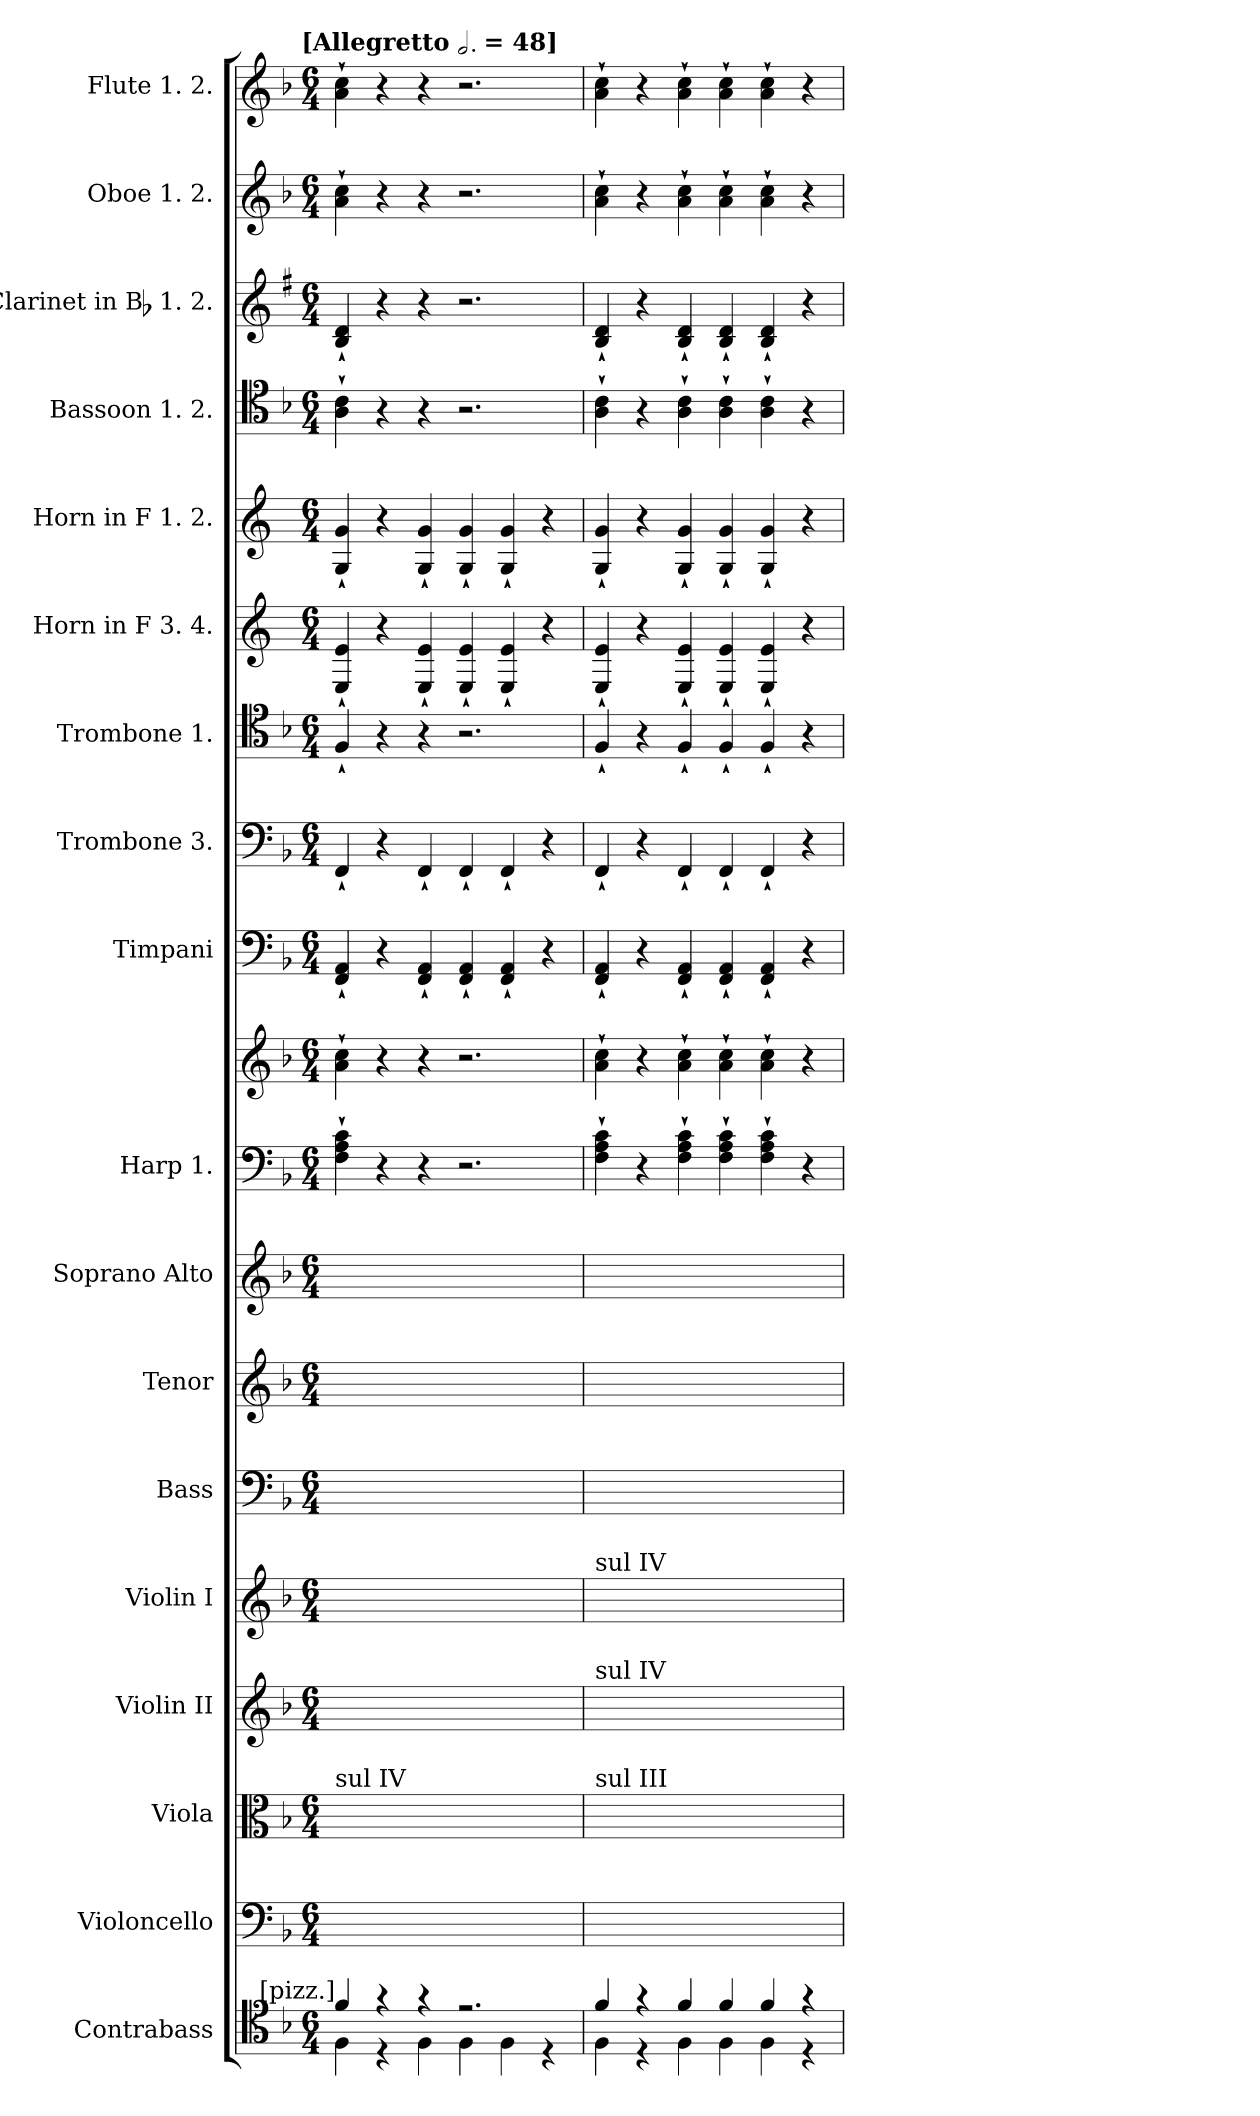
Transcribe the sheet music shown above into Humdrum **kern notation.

**kern	**kern	**kern	**kern	**kern	**kern	**kern	**kern	**kern	**kern	**kern	**kern	**kern	**kern	**kern	**kern	**kern	**kern	**kern
*part18	*part17	*part16	*part15	*part14	*part13	*part12	*part11	*part10	*part10	*part9	*part8	*part7	*part6	*part5	*part4	*part3	*part2	*part1
*staff19	*staff18	*staff17	*staff16	*staff15	*staff14	*staff13	*staff12	*staff11	*staff10	*staff9	*staff8	*staff7	*staff6	*staff5	*staff4	*staff3	*staff2	*staff1
*I"Contrabass	*I"Violoncello	*I"Viola	*I"Violin II	*I"Violin I	*I"Bass	*I"Tenor	*I"Soprano Alto	*I"Harp 1.	*	*I"Timpani	*I"Trombone 3.	*I"Trombone 1.	*I"Horn in F 3. 4.	*I"Horn in F 1. 2.	*I"Bassoon 1. 2.	*I"Clarinet in Bb 1. 2.	*I"Oboe 1. 2.	*I"Flute 1. 2.
*I'Cb.	*I'Vc.	*I'Vla.	*I'Vln. II	*I'Vln. I	*I'B.	*I'T.	*I'S.	*I'Hp.	*	*I'Timp.	*I'Tbn.	*I'Tbn.	*I'Hn.	*I'Hn.	*I'Bsn.	*I'Cl.	*I'Ob.	*I'Fl.
*clefC4	*clefF4	*clefC3	*clefG2	*clefG2	*clefF4	*clefG2	*clefG2	*clefF4	*clefG2	*clefF4	*clefF4	*clefC4	*clefG2	*clefG2	*clefC4	*clefG2	*clefG2	*clefG2
*ITrd7c12	*	*	*	*	*	*ITrd7c12	*	*	*	*	*	*	*ITrd4c7	*ITrd4c7	*	*ITrd1c2	*	*
*k[b-]	*k[b-]	*k[b-]	*k[b-]	*k[b-]	*k[b-]	*k[b-]	*k[b-]	*k[b-]	*k[b-]	*k[b-]	*k[b-]	*k[b-]	*k[b-]	*k[b-]	*k[b-]	*k[b-]	*k[b-]	*k[b-]
*F:	*F:	*F:	*F:	*F:	*F:	*F:	*F:	*F:	*F:	*F:	*F:	*F:	*F:	*F:	*F:	*F:	*F:	*F:
!!LO:TX:omd:t=[Allegretto [half-dot] = 48]
*M6/4	*M6/4	*M6/4	*M6/4	*M6/4	*M6/4	*M6/4	*M6/4	*M6/4	*M6/4	*M6/4	*M6/4	*M6/4	*M6/4	*M6/4	*M6/4	*M6/4	*M6/4	*M6/4
*MM48	*MM48	*MM48	*MM48	*MM48	*MM48	*MM48	*MM48	*MM48	*MM48	*MM48	*MM48	*MM48	*MM48	*MM48	*MM48	*MM48	*MM48	*MM48
=1	=1	=1	=1	=1	=1	=1	=1	=1	=1	=1	=1	=1	=1	=1	=1	=1	=1	=1
*^	*	*	*	*	*	*	*	*	*	*	*	*	*	*	*	*	*	*
!	!	!	!LO:TX:a:t=sul IV	!	!	!	!	!	!	!	!	!	!	!	!	!	!	!	!
!LO:TX:a:rj:t=[pizz.]	!	!	!	!	!	!	!	!	!	!	!	!	!	!	!	!	!	!	!
4F	4FF	4ryy	4ryy	4ryy	4ryy	4ryy	4ryy	4ryy	4F`< 4A`< 4c`<	4a` 4cc`	4FF` 4AA`	4FF`	4F`	4AA`> 4A`>	4C`> 4c`>	4A` 4c`	4A`> 4c`>	4a` 4cc`	4a` 4cc`
4rg	4rD	4ryy	4ryy	4ryy	4ryy	4ryy	4ryy	4ryy	4r	4r	4r	4r	4r	4r	4r	4r	4r	4r	4r
4rg	4FF	4ryy	4ryy	4ryy	4ryy	4ryy	4ryy	4ryy	4r	4r	4FF` 4AA`	4FF`	4r	4AA`> 4A`>	4C`> 4c`>	4r	4r	4r	4r
2.re	4FF	2ryy	2ryy	2.ryy	2.ryy	2ryy	2ryy	2.ryy	2.r	2.r	4FF` 4AA`	4FF`	2.r	4AA`> 4A`>	4C`> 4c`>	2.r	2.r	2.r	2.r
.	4FF	.	.	.	.	.	.	.	.	.	4FF` 4AA`	4FF`	.	4AA`> 4A`>	4C`> 4c`>	.	.	.	.
.	4rD	4ryy	4ryy	.	.	4ryy	4ryy	.	.	.	4r	4r	.	4r	4r	.	.	.	.
=2	=2	=2	=2	=2	=2	=2	=2	=2	=2	=2	=2	=2	=2	=2	=2	=2	=2	=2	=2
!	!	!	!	!	!LO:TX:a:t=sul IV	!	!	!	!	!	!	!	!	!	!	!	!	!	!
!	!	!	!	!LO:TX:a:t=sul IV	!	!	!	!	!	!	!	!	!	!	!	!	!	!	!
!	!	!	!LO:TX:a:t=sul III	!	!	!	!	!	!	!	!	!	!	!	!	!	!	!	!
4F	4FF	4ryy	4ryy	4ryy	4ryy	4ryy	4ryy	4ryy	4F`< 4A`< 4c`<	4a` 4cc`	4FF` 4AA`	4FF`	4F`	4AA`> 4A`>	4C`> 4c`>	4A` 4c`	4A`> 4c`>	4a` 4cc`	4a` 4cc`
4r	4r	2ryy	2ryy	4ryy	4ryy	2ryy	2ryy	4ryy	4r	4r	4r	4r	4r	4r	4r	4r	4r	4r	4r
4F	4FF	.	.	4ryy	4ryy	.	.	4ryy	4F`< 4A`< 4c`<	4a` 4cc`	4FF` 4AA`	4FF`	4F`	4AA`> 4A`>	4C`> 4c`>	4A` 4c`	4A`> 4c`>	4a` 4cc`	4a` 4cc`
4F	4FF	2ryy	2ryy	2ryy	2ryy	2ryy	2ryy	2ryy	4F`< 4A`< 4c`<	4a` 4cc`	4FF` 4AA`	4FF`	4F`	4AA`> 4A`>	4C`> 4c`>	4A` 4c`	4A`> 4c`>	4a` 4cc`	4a` 4cc`
4F	4FF	.	.	.	.	.	.	.	4F`< 4A`< 4c`<	4a` 4cc`	4FF` 4AA`	4FF`	4F`	4AA`> 4A`>	4C`> 4c`>	4A` 4c`	4A`> 4c`>	4a` 4cc`	4a` 4cc`
4r	4r	4ryy	4ryy	4ryy	4ryy	4ryy	4ryy	4ryy	4r	4r	4r	4r	4r	4r	4r	4r	4r	4r	4r
*v	*v	*	*	*	*	*	*	*	*	*	*	*	*	*	*	*	*	*	*
=	=	=	=	=	=	=	=	=	=	=	=	=	=	=	=	=	=	=
*-	*-	*-	*-	*-	*-	*-	*-	*-	*-	*-	*-	*-	*-	*-	*-	*-	*-	*-
